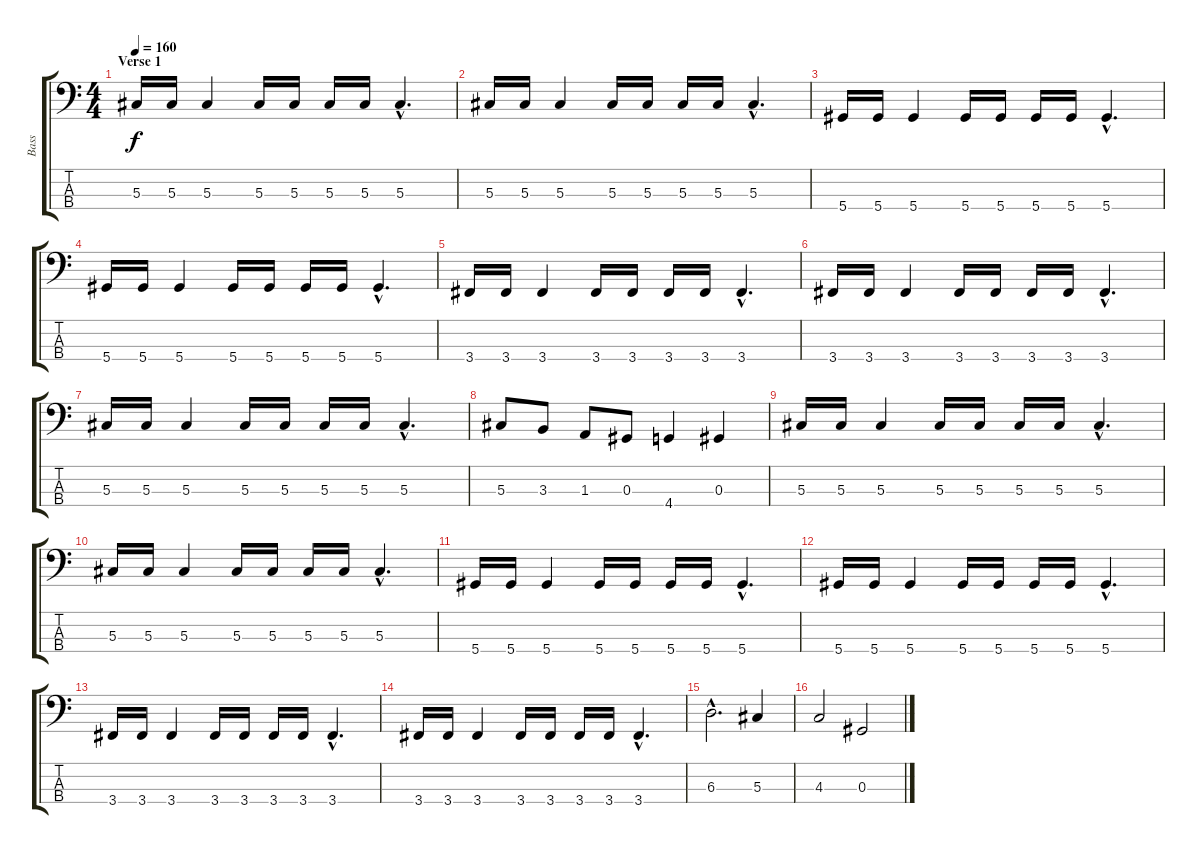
\track ("Bass" "Bass") {instrument electricbassfinger}
\staff {score tabs}
\tuning (Gb2 Db2 Ab1 Eb1) {hide}
\ts (4 4)
\section ("" "Verse 1")
\tempo 160
\clef f4
\ks c
5.3.16{dy f} 5.3.16 5.3.4 5.3.16 5.3.16 5.3.16 5.3.16 5.3{hac}.4{d} |
5.3.16 5.3.16 5.3.4 5.3.16 5.3.16 5.3.16 5.3.16 5.3{hac}.4{d} |
5.4.16 5.4.16 5.4.4 5.4.16 5.4.16 5.4.16 5.4.16 5.4{hac}.4{d} |
5.4.16 5.4.16 5.4.4 5.4.16 5.4.16 5.4.16 5.4.16 5.4{hac}.4{d} |
3.4.16 3.4.16 3.4.4 3.4.16 3.4.16 3.4.16 3.4.16 3.4{hac}.4{d} |
3.4.16 3.4.16 3.4.4 3.4.16 3.4.16 3.4.16 3.4.16 3.4{hac}.4{d} |
5.3.16 5.3.16 5.3.4 5.3.16 5.3.16 5.3.16 5.3.16 5.3{hac}.4{d} |
5.3.8 3.3.8 1.3.8 0.3.8 4.4.4 0.3.4 |
5.3.16 5.3.16 5.3.4 5.3.16 5.3.16 5.3.16 5.3.16 5.3{hac}.4{d} |
5.3.16 5.3.16 5.3.4 5.3.16 5.3.16 5.3.16 5.3.16 5.3{hac}.4{d} |
5.4.16 5.4.16 5.4.4 5.4.16 5.4.16 5.4.16 5.4.16 5.4{hac}.4{d} |
5.4.16 5.4.16 5.4.4 5.4.16 5.4.16 5.4.16 5.4.16 5.4{hac}.4{d} |
3.4.16 3.4.16 3.4.4 3.4.16 3.4.16 3.4.16 3.4.16 3.4{hac}.4{d} |
3.4.16 3.4.16 3.4.4 3.4.16 3.4.16 3.4.16 3.4.16 3.4{hac}.4{d} |
6.3{hac}.2{d} 5.3.4 |
4.3.2 0.3.2
